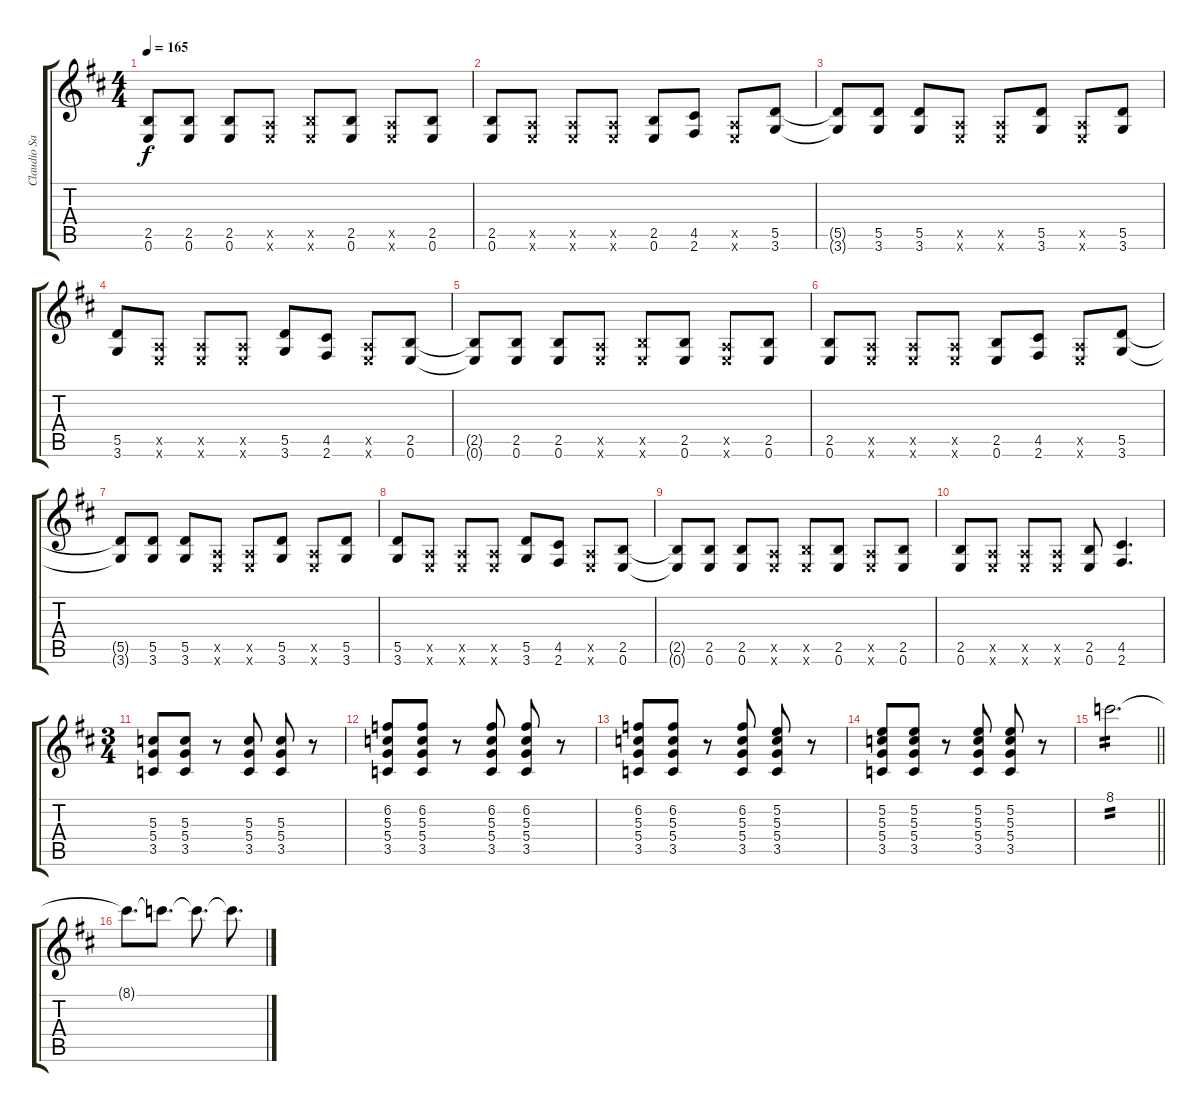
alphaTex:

\track ("Claudio Sanchez" "Claudio Sa") {instrument overdrivenguitar}
\staff {score tabs}
\tuning (E4 B3 G3 D3 A2 E2) {hide}
\ts (4 4)
\tempo 165
\clef g2
\ks d
(2.5{t} 0.6{t}).8{dy f} (2.5 0.6).8 (2.5 0.6).8 (0.5{x} 0.6{x}).8 (2.5{x} 0.6{x}).8 (2.5 0.6).8 (0.5{x} 0.6{x}).8 (2.5 0.6).8 |
(2.5 0.6).8 (0.5{x} 0.6{x}).8 (0.5{x} 0.6{x}).8 (0.5{x} 0.6{x}).8 (2.5 0.6).8 (4.5 2.6).8 (0.5{x} 0.6{x}).8 (5.5 3.6).8 |
(5.5{t} 3.6{t}).8 (5.5 3.6).8 (5.5 3.6).8 (0.5{x} 0.6{x}).8 (0.5{x} 0.6{x}).8 (5.5 3.6).8 (0.5{x} 0.6{x}).8 (5.5 3.6).8 |
(5.5 3.6).8 (0.5{x} 0.6{x}).8 (0.5{x} 0.6{x}).8 (0.5{x} 0.6{x}).8 (5.5 3.6).8 (4.5 2.6).8 (0.5{x} 0.6{x}).8 (2.5 0.6).8 |
(2.5{t} 0.6{t}).8 (2.5 0.6).8 (2.5 0.6).8 (0.5{x} 0.6{x}).8 (2.5{x} 0.6{x}).8 (2.5 0.6).8 (0.5{x} 0.6{x}).8 (2.5 0.6).8 |
(2.5 0.6).8 (0.5{x} 0.6{x}).8 (0.5{x} 0.6{x}).8 (0.5{x} 0.6{x}).8 (2.5 0.6).8 (4.5 2.6).8 (0.5{x} 0.6{x}).8 (5.5 3.6).8 |
(5.5{t} 3.6{t}).8 (5.5 3.6).8 (5.5 3.6).8 (0.5{x} 0.6{x}).8 (0.5{x} 0.6{x}).8 (5.5 3.6).8 (0.5{x} 0.6{x}).8 (5.5 3.6).8 |
(5.5 3.6).8 (0.5{x} 0.6{x}).8 (0.5{x} 0.6{x}).8 (0.5{x} 0.6{x}).8 (5.5 3.6).8 (4.5 2.6).8 (0.5{x} 0.6{x}).8 (2.5 0.6).8 |
(2.5{t} 0.6{t}).8 (2.5 0.6).8 (2.5 0.6).8 (0.5{x} 0.6{x}).8 (2.5{x} 0.6{x}).8 (2.5 0.6).8 (0.5{x} 0.6{x}).8 (2.5 0.6).8 |
(2.5 0.6).8 (0.5{x} 0.6{x}).8 (0.5{x} 0.6{x}).8 (0.5{x} 0.6{x}).8 (2.5 0.6).8 (4.5 2.6).4{d} |
\ts (3 4)
(5.3 5.4 3.5).8 (5.3 5.4 3.5).8 r.8 (5.3 5.4 3.5).8 (5.3 5.4 3.5).8 r.8 |
(6.2 5.3 5.4 3.5).8 (6.2 5.3 5.4 3.5).8 r.8 (6.2 5.3 5.4 3.5).8 (6.2 5.3 5.4 3.5).8 r.8 |
(6.2 5.3 5.4 3.5).8 (6.2 5.3 5.4 3.5).8 r.8 (6.2 5.3 5.4 3.5).8 (5.2 5.3 5.4 3.5).8 r.8 |
(5.2 5.3 5.4 3.5).8 (5.2 5.3 5.4 3.5).8 r.8 (5.2 5.3 5.4 3.5).8 (5.2 5.3 5.4 3.5).8 r.8 |
\barLineRight lightlight
8.1.2{d tp 2 volume 4 balance 0 instrument electricguitarjazz} |
8.1{t}.8{d balance 3} 8.1{t}.8{d balance 6} 8.1{t}.8{d balance 10} 8.1{t}.8{d balance 13}
